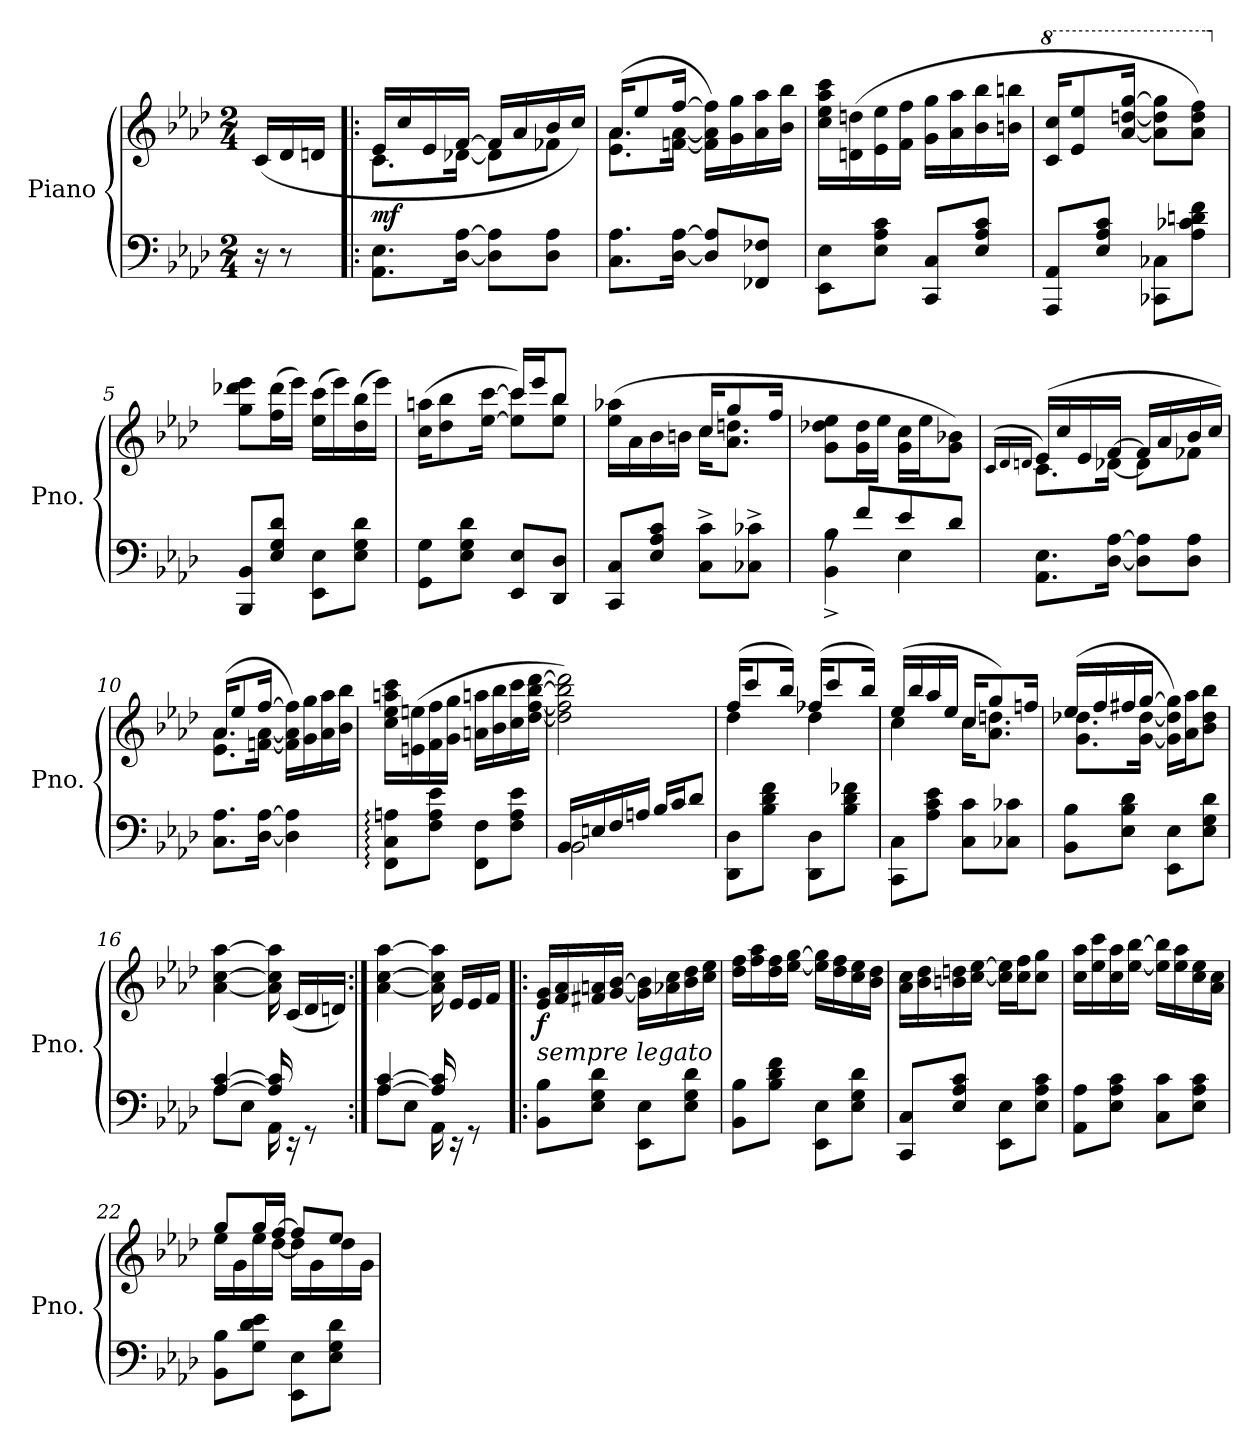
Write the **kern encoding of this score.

**kern	**kern	**dynam
*part1	*part1	*part1
*staff2	*staff1	*staff1/2
*I"Piano	*	*
*I'Pno.	*	*
*clefF4	*clefG2	*
*k[b-e-a-d-]	*k[b-e-a-d-]	*
*M2/4	*M2/4	*
=	=	=
16r	(>16c/LL	.
8r	16d-/	.
.	16dn/JJ	.
=1!|:	=1!|:	=1!|:
*	*^	*
!	!	!	!LO:DY:b
8.AA-\ 8.E-\L	16e-/LL	8.c\L	mf
.	16cc/	.	.
.	16e-/	.	.
[16D-\ [16A-\Jk	[16f/JJ	[16d-X\Jk	.
8D-\] 8A-\]L	16f/LL]	8d-\L]	.
.	16a-/	.	.
8D-\ 8A-\J	16b-/	8f-X\J	.
.	16cc/JJ)	.	.
=2	=2	=2	=2
8.C\ 8.A-\L	(>16a-/KL	8.e-\ 8.a-\L	.
.	8ee-/	.	.
[16D-\ [16A-\Jk	[16ff/Jk	[16fn\ [16a-\Jk	.
8D-/] 8A-/]L	16f\] 16a-\] 16ff\]LL)	4ryy	.
.	16g\ 16gg\	.	.
8FF-X/ 8F-X/J	16a-\ 16aa-\	.	.
.	16b-\ 16bb-\JJ	.	.
*	*v	*v	*
=3	=3	=3
8EE-\ 8E-\L	16cc\ 16ee-\ 16aa-\ 16ccc\LL	.
.	(>16dn\ 16ddn\	.
8E-\ 8A-\ 8c\J	16e-\ 16ee-\	.
.	16f\ 16ff\JJ	.
8CC/ 8C/L	16g\ 16gg\LL	.
.	16a-\ 16aa-\	.
8E-/ 8A-/ 8c/J	16b-\ 16bb-\	.
.	16bn\ 16bbn\JJ	.
=4	=4	=4
*	*8va	*
8AAA-/ 8AA-/L	16cc/ 16ccc/KL	.
.	8ee-/ 8eee-/	.
8E-/ 8A-/ 8c/J	.	.
.	[16aa-/ [16dddn/ [16ggg/Jk	.
8CC-X\ 8C-X\L	8aa-\] 8ddd\] 8ggg\]L	.
8A-\ 8c-X\ 8dn\ 8f\J	8aa-\ 8ddd\ 8fff\J)	.
!!LO:LB:g=z
=5	=5	=5
*	*X8va	*
8BBB-/ 8BB-/L	8gg\ 8ddd-X\ 8eee-\L	.
8E-/ 8G/ 8d-/J	(>16ff\ 16ddd-\L	.
.	16eee-\JJ)	.
8EE-\ 8E-\L	(>16ee-\ 16ccc\LL	.
.	16eee-\)	.
8E-\ 8G\ 8d-\J	(>16dd-\ 16bb-\	.
.	16eee-\JJ)	.
=6	=6	=6
*	*^	*
8GG\ 8G\L	(>16cc\ 16aan\KL	4ryy	.
.	8dd-\ 8bb-\	.	.
8E-\ 8G\ 8d-\J	.	.	.
.	[16ee-\ [16ccc\Jk	.	.
8EE-/ 8E-/L	16ccc/LL)	8ee-\] 8ccc\]L	.
.	16eee-/J	.	.
8DD-/ 8D-/J	8bb-/J	8ee-\ 8bb-\J	.
=7	=7	=7	=7
8CC/ 8C/L	(>16ee-\ 16aa-X\LL	4ryy	.
.	16a-\	.	.
8E-/ 8A-/ 8c/J	16b-\	.	.
.	16bn\JJ	.	.
8C\^ 8c\^L	16cc/KL	16cc\KL	.
.	8gg/	8.a-\ 8.ddn\J	.
8C-X\^ 8c-X\^J	.	.	.
.	16ff/Jk	.	.
*	*v	*v	*
=8	=8	=8
*^	*	*
8rA	4BB-\^ 4B-\^	8g\ 8dd-X\ 8ee-\L	.
8f/L	.	16g\ 16dd-\L	.
.	.	16ee-\JJ	.
8e-/	4E-\	16g\ 16cc\LL	.
.	.	16ee-\J	.
8d-/J	.	8g\ 8b-X\J)	.
*v	*v	*	*
=9	=9	=9
.	(>16qc/LL	.
.	16qd-/	.
.	16qdn/JJ	.
*	*^	*
8.AA-\ 8.E-\L	(>16e-/LL)	8.c\L	.
.	16cc/	.	.
.	16e-/	.	.
[16D-\ [16A-\Jk	[16f/JJ	[16d-X\Jk	.
8D-\] 8A-\]L	16f/LL]	8d-\L]	.
.	16a-/	.	.
8D-\ 8A-\J	16b-/	8f-X\J	.
.	16cc/JJ)	.	.
!!LO:LB:g=z	!!
=10	=10	=10	=10
8.C\ 8.A-\L	(>16a-/KL	8.e-\ 8.a-\L	.
.	8ee-/	.	.
[16D-\ [16A-\Jk	[16ff/Jk	[16fn\ [16a-\Jk	.
4D-\] 4A-\]	16f\] 16a-\] 16ff\]LL)	4ryy	.
.	16g\ 16gg\	.	.
.	16a-\ 16aa-\	.	.
.	16b-\ 16bb-\JJ	.	.
*	*v	*v	*
=11	=11	=11
8FF\: 8C\: 8An\:L	16cc\ 16ee-\ 16aan\ 16ccc\LL	.
.	(>16en\ 16een\	.
8F\ 8A\ 8e-\J	16f\ 16ff\	.
.	16g\ 16gg\JJ	.
8FF\ 8F\L	16an\ 16aan\LL	.
.	16b-\ 16bb-\	.
8F\ 8A\ 8e-\J	16cc\ 16ccc\	.
.	[16dd-\ [16ff\ [16bb-\ [16ddd-\JJ	.
=12	=12	=12
*^	*	*
16BB-/LL	2BB-\	2dd-\] 2ff\] 2bb-\] 2ddd-\])	.
16En/	.	.	.
16F/	.	.	.
16An/JJ	.	.	.
16B-/LL	.	.	.
16c/J	.	.	.
8d-/J	.	.	.
*v	*v	*	*
=13	=13	=13
*	*^	*
8DD-\ 8D-\L	(>16ff/KL	4dd-\	.
.	8ccc/	.	.
8B-\ 8d-\ 8f\J	.	.	.
.	16bb-/Jk)	.	.
8DD-\ 8D-\L	(>16ff-X/KL	4dd-\	.
.	8ccc/	.	.
8B-\ 8d-\ 8f-X\J	.	.	.
.	16bb-/Jk)	.	.
!!LO:LB:g=z	!!
=14	=14	=14	=14
8CC\ 8C\L	(>16ee-/LL	4cc\	.
.	16bb-/	.	.
8A-\ 8c\ 8e-\J	16aa-/	.	.
.	16ee-/JJ	.	.
8C\ 8c\L	16cc/KL	16cc\KL	.
.	8gg/)	8.a-\ 8.ddn\J	.
8C-X\ 8c-X\J	.	.	.
.	16ffn/Jk	.	.
=15	=15	=15	=15
8BB-\ 8B-\L	(>16ee-/LL	8.g\ 8.dd-X\L	.
.	16ff/	.	.
8E-\ 8B-\ 8d-\J	16ff#X/	.	.
.	[16gg/JJ	[16g\ [16dd-\Jk	.
8EE-\ 8E-\L	16g\] 16dd-\] 16gg\]LL)	4ryy	.
.	16a-\ 16aa-\J	.	.
8E-\ 8G\ 8d-\J	8b-\ 8dd-\ 8bb-\J	.	.
*	*v	*v	*
=16	=16	=16
*^	*	*
[4A-/ [4c/	8A-\L	[4a-\ [4cc\ [4aa-\	.
.	8E-\J	.	.
16A-/] 16c/]	16AA-\	16a-\] 16cc\] 16aa-\]	.
16rEE	8.ryy	(>16c/LL	.
8rGG	.	16d-/	.
.	.	16dn/JJ)	.
=17:|!	=17:|!	=17:|!	=17:|!
[4A-/ [4c/	8A-\L	[4a-\ [4cc\ [4aa-\	.
.	8E-\J	.	.
16A-/] 16c/]	16AA-\	16a-\] 16cc\] 16aa-\]	.
16rEE	8.ryy	16e-/LL	.
8rGG	.	16e-/	.
.	.	16f/JJ	.
*v	*v	*	*
!!LO:LB:g=z
=18!|:	=18!|:	=18!|:
!LO:TX:a:i:t=sempre legato	!	!
!	!	!LO:DY:b
8BB-\ 8B-\L	16e-/ 16g/LL	f
.	16f/ 16a-/	.
8E-\ 8G\ 8d-\J	16f#X/ 16an/	.
.	[16g/ [16b-/JJ	.
8EE-\ 8E-\L	16g\] 16b-\]LL	.
.	16a-X\ 16cc\	.
8E-\ 8G\ 8d-\J	16b-\ 16dd-\	.
.	16cc\ 16ee-\JJ	.
=19	=19	=19
8BB-\ 8B-\L	16dd-\ 16ff\LL	.
.	16ff\ 16aa-\	.
8B-\ 8d-\ 8f\J	16dd-\ 16ff\	.
.	[16ee-\ [16gg\JJ	.
8EE-\ 8E-\L	16ee-\] 16gg\]LL	.
.	16dd-\ 16ff\	.
8E-\ 8G\ 8d-\J	16cc\ 16ee-\	.
.	16b-\ 16dd-\JJ	.
=20	=20	=20
8CC/ 8C/L	16a-\ 16cc\LL	.
.	16b-\ 16dd-\	.
8E-/ 8A-/ 8c/J	16bn\ 16ddn\	.
.	[16cc\ [16ee-\JJ	.
8EE-\ 8E-\L	16cc\] 16ee-\]LL	.
.	16cc\ 16ff\J	.
8E-\ 8A-\ 8c\J	8cc\ 8gg\J	.
=21	=21	=21
8AA-\ 8A-\L	16cc\ 16aa-\LL	.
.	16ee-\ 16ccc\	.
8E-\ 8A-\ 8c\J	16cc\ 16aa-\	.
.	[16ee-\ [16bb-\JJ	.
8C\ 8c\L	16ee-\] 16bb-\]LL	.
.	16ee-\ 16aa-\	.
8E-\ 8A-\ 8c\J	16cc\ 16ee-\	.
.	16a-\ 16cc\JJ	.
!!LO:PB:g=z
=22	=22	=22
*	*^	*
8BB-\ 8B-\L	8gg/L	16ee-\LL	.
.	.	16g\	.
8G\ 8d-\ 8e-\J	16gg/L	16ee-\	.
.	[16ff/JJ	[16dd-\JJ	.
8EE-\ 8E-\L	8ff/L]	16dd-\LL]	.
.	.	16g\	.
8E-\ 8G\ 8d-\J	8ee-/J	16dd-\	.
.	.	16g\JJ	.
*	*v	*v	*
=	=	=
*-	*-	*-
